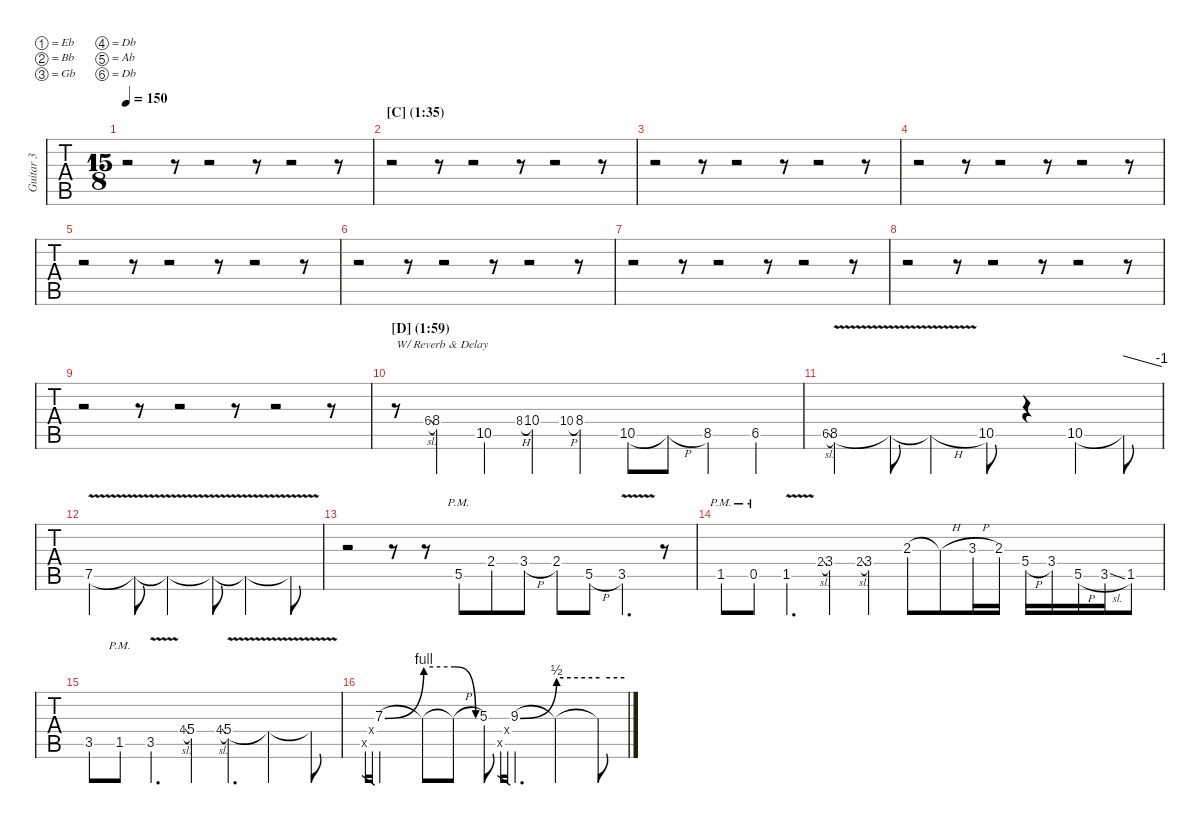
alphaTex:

\defaultSystemsLayout 2
\hideDynamics
\bracketExtendMode nobrackets
\multiTrackTrackNamePolicy allsystems
\firstSystemTrackNameMode fullname
\otherSystemsTrackNameMode fullname
\otherSystemsTrackNameOrientation horizontal
\track ("Guitar 3" "Guitar 3") {instrument overdrivenguitar}
\staff {tabs}
\tuning (Eb4 Bb3 Gb3 Db3 Ab2 Db2)
\ts (15 8)
\scale
0.977121
\tempo 150
\accidentals auto
\clef g2
\ottava regular
\simile none
\ks aminor
r.2{dy mf} r.8 r.2 r.8 r.2 r.8 |
\section ("C" "(1:35)")
\scale
1.024 r.2 r.8 r.2 r.8 r.2 r.8 |
\scale
0.976004 r.2 r.8 r.2 r.8 r.2 r.8 |
\scale
1.02024 r.2 r.8 r.2 r.8 r.2 r.8 |
\scale
0.97976 r.2 r.8 r.2 r.8 r.2 r.8 |
\scale
1.02474 r.2 r.8 r.2 r.8 r.2 r.8 |
\scale
0.975259 r.2 r.8 r.2 r.8 r.2 r.8 |
\scale
1.02174 r.2 r.8 r.2 r.8 r.2 r.8 |
\scale
0.978255 r.2 r.8 r.2 r.8 r.2 r.8 |
\section ("D" "(1:59)")
\scale
1.024 r.8{txt "W/ Reverb & Delay" instrument overdrivenguitar} 6.4{sl acc #}.8{gr onbeat} 8.4{acc #}.4 10.5{acc x}.4 8.4{h acc #}.8{gr onbeat} 10.4{acc #}.4 10.4{h acc #}.8{gr onbeat} 8.4{acc #}.4 10.5{acc x}.8 10.5{h t acc x}.8 8.5{acc #}.4 6.5{acc #}.4 |
\scale
0.976004 6.5{sl acc #}.8{gr onbeat} 8.5{v acc #}.2 8.5{v t acc #}.8 8.5{v h t acc #}.2 10.5{st acc x}.8 r.4 10.5{acc x}.4 10.5{t acc x}.8{tbe (dive default 0 0 59.4 -4)} |
\scale
1.01982 7.5{v acc x}.2 7.5{v t acc x}.8 7.5{v t acc x}.2 7.5{v t acc x}.8 7.5{v t acc x}.2 7.5{v t acc x}.8 |
\scale
0.980184 r.2 r.8 r.8 5.5{pm acc x}.8 2.4{acc x}.8 3.4{h acc #}.8 2.4{acc x}.8 5.5{h acc x}.8 3.5{v acc #}.4{d} r.8 |
\scale
1.02133 1.5{pm acc #}.8 0.5{pm acc x}.8 1.5{v acc #}.4{d} 2.4{sl acc x}.8{gr onbeat} 3.4{acc #}.4 2.4{sl acc x}.8{gr onbeat} 3.4{acc #}.4 2.3{acc x}.8 2.3{h t acc x}.8 3.3{h acc #}.16 2.3{acc x}.16 5.4{h acc x}.16 3.4{acc #}.16 5.5{h acc x}.16 3.5{sl acc #}.16 1.5{acc #}.8 |
\scale
0.97867 3.5{acc #}.8 1.5{pm acc #}.8 3.5{v acc #}.4{d} 4.4{sl acc #}.8{gr onbeat} 5.4{acc x}.4 4.4{sl acc #}.8{gr onbeat} 5.4{v acc x}.4{d} 5.4{v t acc x}.2 5.4{v t acc x}.8 |
\scale
1.02175 0.5{x acc x}.16{gr} 0.4{x acc x}.16{gr} 7.3{be (bend 0 0 15 4) acc x}.2 7.3{be (hold 0 4 60 4) t}.8 7.3{be (release 0 4 15 0) h t}.8 5.3{acc #}.8 0.5{x acc x}.16{gr} 0.4{x acc x}.16{gr} 9.3{be (bend 16.2 0 24.599999999999998 2) acc x}.4{d} 9.3{be (hold 0 2 60 2) v t}.2 9.3{be (hold 6.6 2 18 2) v t}.8
